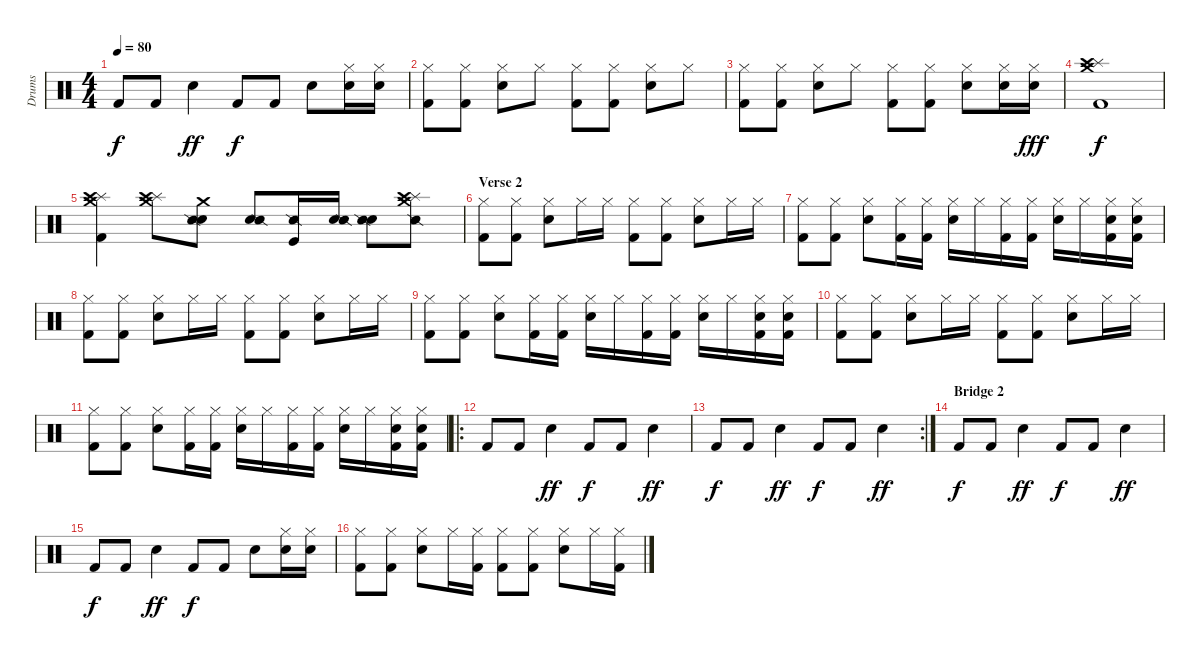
\track ("Drums" "Drums") {instrument percussion}
\staff {score}
\articulation defaults
\ts (4 4)
\tempo 80
\clef neutral
\ks c "Kick (hit) 2".8{dy f} "Kick (hit) 2".8 "Electric Snare (hit)".4{dy ff} "Kick (hit) 2".8{dy f} "Kick (hit) 2".8 "Electric Snare (hit)".8
("Hi-Hat (closed)" "Electric Snare (hit)").16 ("Hi-Hat (closed)" "Electric Snare (hit)").16 |
("Hi-Hat (closed)" "Kick (hit) 2").8 ("Hi-Hat (closed)" "Kick (hit) 2").8 ("Hi-Hat (closed)" "Electric Snare (hit)").8 "Hi-Hat (closed)".8 ("Hi-Hat (closed)" "Kick (hit) 2").8 ("Hi-Hat (closed)" "Kick (hit) 2").8 ("Hi-Hat (closed)" "Electric Snare (hit)").8 "Hi-Hat (closed)".8 |
("Hi-Hat (closed)" "Kick (hit) 2").8 ("Hi-Hat (closed)" "Kick (hit) 2").8 ("Hi-Hat (closed)" "Electric Snare (hit)").8 "Hi-Hat (closed)".8 ("Hi-Hat (closed)" "Kick (hit) 2").8 ("Hi-Hat (closed)" "Kick (hit) 2").8 ("Hi-Hat (closed)" "Electric Snare (hit)").8 ("Hi-Hat (closed)" "Electric Snare (hit)").16 ("Hi-Hat (closed)" "Electric Snare (hit)").16{dy fff} |
("Crash medium (hit)" "Splash (hit)" "Crash high (hit)" "Kick (hit) 2").1{dy f} |
("Crash medium (hit)" "Splash (hit)" "Crash high (hit)" "Kick (hit) 2").4 ("Crash medium (hit)" "Splash (hit)" "Crash high (hit)").8 ("Crash medium (hit)" "Metronome (bell)" "Snare (side stick) 2").8 ("Metronome (bell)" "Snare (side stick) 2").8 ("Kick (hit)" "Snare (side stick) 2").16 ("Metronome (bell)" "Snare (side stick) 2").16 ("Metronome (bell)" "Snare (side stick) 2").8 ("Crash medium (hit)" "Splash (hit)" "Crash high (hit)" "Snare (side stick) 2").8 |
\section ("" "Verse 2")
("Hi-Hat (closed)" "Kick (hit) 2").8 ("Hi-Hat (closed)" "Kick (hit) 2").8 ("Hi-Hat (closed)" "Electric Snare (hit)").8 "Hi-Hat (closed)".16 "Hi-Hat (closed)".16 ("Hi-Hat (closed)" "Kick (hit) 2").8 ("Hi-Hat (closed)" "Kick (hit) 2").8 ("Hi-Hat (closed)" "Electric Snare (hit)").8 "Hi-Hat (closed)".16 "Hi-Hat (closed)".16 |
("Hi-Hat (closed)" "Kick (hit) 2").8 ("Hi-Hat (closed)" "Kick (hit) 2").8 ("Hi-Hat (closed)" "Electric Snare (hit)").8 ("Hi-Hat (closed)" "Kick (hit) 2").16 ("Hi-Hat (closed)" "Kick (hit) 2").16 ("Hi-Hat (closed)" "Electric Snare (hit)").16 "Hi-Hat (closed)".16 ("Hi-Hat (closed)" "Kick (hit) 2").16 ("Hi-Hat (closed)" "Kick (hit) 2").16 ("Hi-Hat (closed)" "Electric Snare (hit)").16 "Hi-Hat (closed)".16 ("Hi-Hat (closed)" "Electric Snare (hit)" "Kick (hit) 2").16 ("Hi-Hat (closed)" "Electric Snare (hit)" "Kick (hit) 2").16 |
("Hi-Hat (closed)" "Kick (hit) 2").8 ("Hi-Hat (closed)" "Kick (hit) 2").8 ("Hi-Hat (closed)" "Electric Snare (hit)").8 "Hi-Hat (closed)".16 "Hi-Hat (closed)".16 ("Hi-Hat (closed)" "Kick (hit) 2").8 ("Hi-Hat (closed)" "Kick (hit) 2").8 ("Hi-Hat (closed)" "Electric Snare (hit)").8 "Hi-Hat (closed)".16 "Hi-Hat (closed)".16 |
("Hi-Hat (closed)" "Kick (hit) 2").8 ("Hi-Hat (closed)" "Kick (hit) 2").8 ("Hi-Hat (closed)" "Electric Snare (hit)").8 ("Hi-Hat (closed)" "Kick (hit) 2").16 ("Hi-Hat (closed)" "Kick (hit) 2").16 ("Hi-Hat (closed)" "Electric Snare (hit)").16 "Hi-Hat (closed)".16 ("Hi-Hat (closed)" "Kick (hit) 2").16 ("Hi-Hat (closed)" "Kick (hit) 2").16 ("Hi-Hat (closed)" "Electric Snare (hit)").16 "Hi-Hat (closed)".16 ("Hi-Hat (closed)" "Electric Snare (hit)" "Kick (hit) 2").16 ("Hi-Hat (closed)" "Electric Snare (hit)" "Kick (hit) 2").16 |
("Hi-Hat (closed)" "Kick (hit) 2").8 ("Hi-Hat (closed)" "Kick (hit) 2").8 ("Hi-Hat (closed)" "Electric Snare (hit)").8 "Hi-Hat (closed)".16 "Hi-Hat (closed)".16 ("Hi-Hat (closed)" "Kick (hit) 2").8 ("Hi-Hat (closed)" "Kick (hit) 2").8 ("Hi-Hat (closed)" "Electric Snare (hit)").8 "Hi-Hat (closed)".16 "Hi-Hat (closed)".16 |
("Hi-Hat (closed)" "Kick (hit) 2").8 ("Hi-Hat (closed)" "Kick (hit) 2").8 ("Hi-Hat (closed)" "Electric Snare (hit)").8 ("Hi-Hat (closed)" "Kick (hit) 2").16 ("Hi-Hat (closed)" "Kick (hit) 2").16 ("Hi-Hat (closed)" "Electric Snare (hit)").16 "Hi-Hat (closed)".16 ("Hi-Hat (closed)" "Kick (hit) 2").16 ("Hi-Hat (closed)" "Kick (hit) 2").16 ("Hi-Hat (closed)" "Electric Snare (hit)").16 "Hi-Hat (closed)".16 ("Hi-Hat (closed)" "Electric Snare (hit)" "Kick (hit) 2").16 ("Hi-Hat (closed)" "Electric Snare (hit)" "Kick (hit) 2").16 |
\ro "Kick (hit) 2".8 "Kick (hit) 2".8 "Electric Snare (hit)".4{dy ff} "Kick (hit) 2".8{dy f} "Kick (hit) 2".8 "Electric Snare (hit)".4{dy ff}
|
\rc 2 "Kick (hit) 2".8{dy f} "Kick (hit) 2".8 "Electric Snare (hit)".4{dy ff} "Kick (hit) 2".8{dy f} "Kick (hit) 2".8 "Electric Snare (hit)".4{dy ff}
|
\section ("" "Bridge 2")
"Kick (hit) 2".8{dy f} "Kick (hit) 2".8 "Electric Snare (hit)".4{dy ff} "Kick (hit) 2".8{dy f} "Kick (hit) 2".8 "Electric Snare (hit)".4{dy ff} |
"Kick (hit) 2".8{dy f} "Kick (hit) 2".8 "Electric Snare (hit)".4{dy ff} "Kick (hit) 2".8{dy f} "Kick (hit) 2".8 "Electric Snare (hit)".8 ("Hi-Hat (closed)" "Electric Snare (hit)").16 ("Hi-Hat (closed)" "Electric Snare (hit)").16 |
("Hi-Hat (closed)" "Kick (hit) 2").8 ("Hi-Hat (closed)" "Kick (hit) 2").8 ("Hi-Hat (closed)" "Electric Snare (hit)").8 "Hi-Hat (closed)".16 ("Hi-Hat (closed)" "Kick (hit) 2").16 ("Hi-Hat (closed)" "Kick (hit) 2").8 ("Hi-Hat (closed)" "Kick (hit) 2").8 ("Hi-Hat (closed)" "Electric Snare (hit)").8 "Hi-Hat (closed)".16 ("Hi-Hat (closed)" "Kick (hit) 2").16
